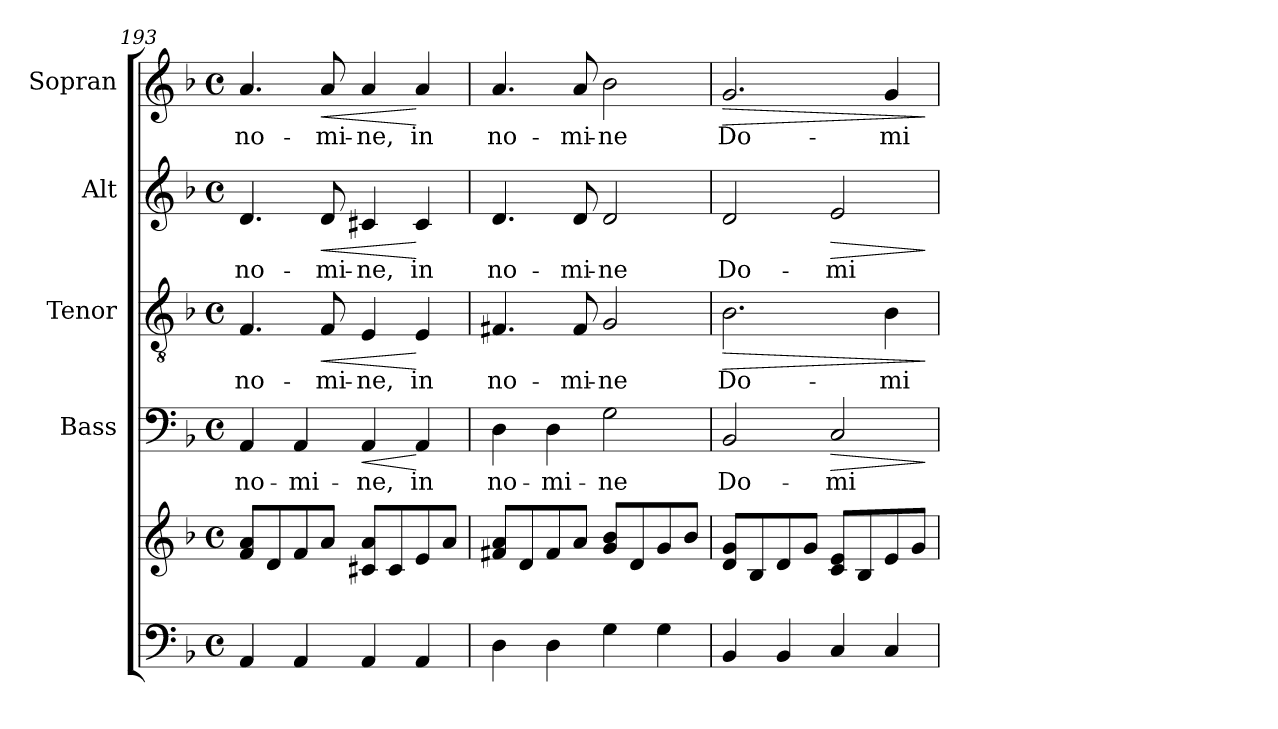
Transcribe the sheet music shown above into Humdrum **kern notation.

**kern	**kern	**kern	**text	**dynam	**kern	**text	**dynam	**kern	**text	**dynam	**kern	**text	**dynam
*part5	*part5	*part4	*part4	*part4	*part3	*part3	*part3	*part2	*part2	*part2	*part1	*part1	*part1
*staff6	*staff5	*staff4	*staff4	*staff4	*staff3	*staff3	*staff3	*staff2	*staff2	*staff2	*staff1	*staff1	*staff1
*	*	*I"Bass	*	*	*I"Tenor	*	*	*I"Alt	*	*	*I"Sopran	*	*
*	*	*I'B.	*	*	*I'T.	*	*	*I'A.	*	*	*I'S.	*	*
*clefF4	*clefG2	*clefF4	*	*	*clefGv2	*	*	*clefG2	*	*	*clefG2	*	*
*k[b-]	*k[b-]	*k[b-]	*	*	*k[b-]	*	*	*k[b-]	*	*	*k[b-]	*	*
*F:	*F:	*F:	*	*	*F:	*	*	*F:	*	*	*F:	*	*
*M4/4	*M4/4	*M4/4	*	*	*M4/4	*	*	*M4/4	*	*	*M4/4	*	*
*met(c)	*met(c)	*met(c)	*	*	*met(c)	*	*	*met(c)	*	*	*met(c)	*	*
=193	=193	=193	=193	=193	=193	=193	=193	=193	=193	=193	=193	=193	=193
!	!	!	!LO:LY:b	!	!	!LO:LY:b	!	!	!LO:LY:b	!	!	!LO:LY:b	!
4AA/	8f/ 8a/L	4AA/	no-	.	4.F/	no-	.	4.d/	no-	.	4.a/	no-	.
.	8d/	.	.	.	.	.	.	.	.	.	.	.	.
!	!	!	!LO:LY:b	!	!	!	!	!	!	!	!	!	!
4AA/	8f/	4AA/	-mi-	.	.	.	.	.	.	.	.	.	.
!	!	!	!	!	!	!LO:LY:b	!LO:HP:b	!	!LO:LY:b	!LO:HP:b	!	!LO:LY:b	!LO:HP:b
.	8a/J	.	.	.	8F/	-mi-	<	8d/	-mi-	<	8a/	-mi-	<
!	!	!	!LO:LY:b	!LO:HP:b	!	!LO:LY:b	!	!	!LO:LY:b	!	!	!LO:LY:b	!
4AA/	8c#X/ 8a/L	4AA/	-ne,	<	4E/	-ne,	.	4c#X/	-ne,	.	4a/	-ne,	.
.	8c#/	.	.	.	.	.	.	.	.	.	.	.	.
!	!	!	!LO:LY:b	!	!	!LO:LY:b	!	!	!LO:LY:b	!	!	!LO:LY:b	!
4AA/	8e/	4AA/	in	[	4E/	in	[	4c#/	in	[	4a/	in	[
.	8a/J	.	.	.	.	.	.	.	.	.	.	.	.
=194	=194	=194	=194	=194	=194	=194	=194	=194	=194	=194	=194	=194	=194
!	!	!	!LO:LY:b	!	!	!LO:LY:b	!	!	!LO:LY:b	!	!	!LO:LY:b	!
4D\	8f#X/ 8a/L	4D\	no-	.	4.F#X/	no-	.	4.d/	no-	.	4.a/	no-	.
.	8d/	.	.	.	.	.	.	.	.	.	.	.	.
!	!	!	!LO:LY:b	!	!	!	!	!	!	!	!	!	!
4D\	8f#/	4D\	-mi-	.	.	.	.	.	.	.	.	.	.
!	!	!	!	!	!	!LO:LY:b	!	!	!LO:LY:b	!	!	!LO:LY:b	!
.	8a/J	.	.	.	8F#/	-mi-	.	8d/	-mi-	.	8a/	-mi-	.
!	!	!	!LO:LY:b	!	!	!LO:LY:b	!	!	!LO:LY:b	!	!	!LO:LY:b	!
4G\	8g/ 8b-/L	2G\	-ne	.	2G/	-ne	.	2d/	-ne	.	2b-\	-ne	.
.	8d/	.	.	.	.	.	.	.	.	.	.	.	.
4G\	8g/	.	.	.	.	.	.	.	.	.	.	.	.
.	8b-/J	.	.	.	.	.	.	.	.	.	.	.	.
=195	=195	=195	=195	=195	=195	=195	=195	=195	=195	=195	=195	=195	=195
!	!	!	!LO:LY:b	!	!	!LO:LY:b	!LO:HP:b	!	!LO:LY:b	!	!	!LO:LY:b	!LO:HP:b
4BB-/	8d/ 8g/L	2BB-/	Do-	.	2.B-\	Do-	>	2d/	Do-	.	2.g/	Do-	>
.	8B-/	.	.	.	.	.	.	.	.	.	.	.	.
4BB-/	8d/	.	.	.	.	.	.	.	.	.	.	.	.
.	8g/J	.	.	.	.	.	.	.	.	.	.	.	.
!	!	!	!LO:LY:b	!LO:HP:b	!	!	!	!	!LO:LY:b	!LO:HP:b	!	!	!
4C/	8c/ 8e/L	2C/	-mi-	>	.	.	.	2e/	-mi-	>	.	.	.
.	8B-/	.	.	.	.	.	.	.	.	.	.	.	.
!	!	!	!	!	!	!LO:LY:b	!	!	!	!	!	!LO:LY:b	!
4C/	8e/	.	.	.	4B-\	-mi-	.	.	.	.	4g/	-mi-	.
.	8g/J	.	.	.	.	.	.	.	.	.	.	.	.
.	.	.	.	]	.	.	]	.	.	]	.	.	]
=	=	=	=	=	=	=	=	=	=	=	=	=	=
*-	*-	*-	*-	*-	*-	*-	*-	*-	*-	*-	*-	*-	*-
